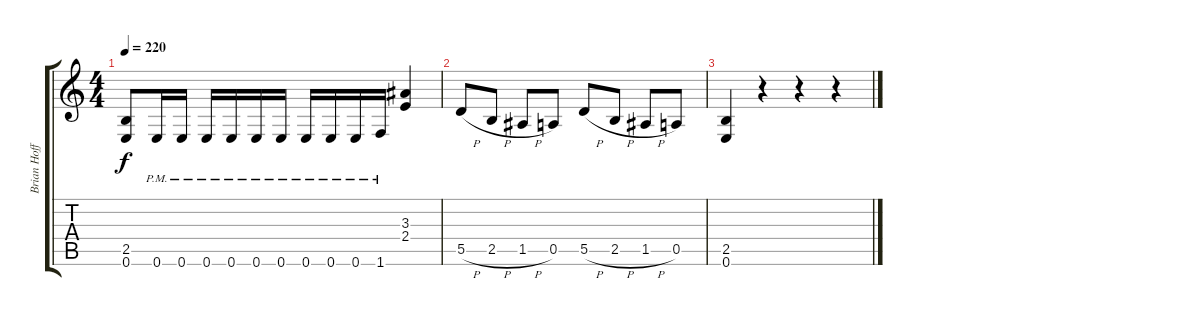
\track ("Brian Hoffman" "Brian Hoff") {instrument distortionguitar}
\staff {score tabs}
\tuning (E4 B3 G3 D3 A2 E2) {hide}
\ts (4 4)
\tempo 220
\clef g2
\ks c
(2.5 0.6).8{dy f} 0.6{pm}.16 0.6{pm}.16 0.6{pm}.16 0.6{pm}.16 0.6{pm}.16 0.6{pm}.16 0.6{pm}.16 0.6{pm}.16 0.6{pm}.16 1.6{pm}.16 (3.3 2.4).4 |
5.5{h}.8 2.5{h}.8 1.5{h}.8 0.5.8 5.5{h}.8 2.5{h}.8 1.5{h}.8 0.5.8 |
(2.5 0.6).4 r.4 r.4 r.4
